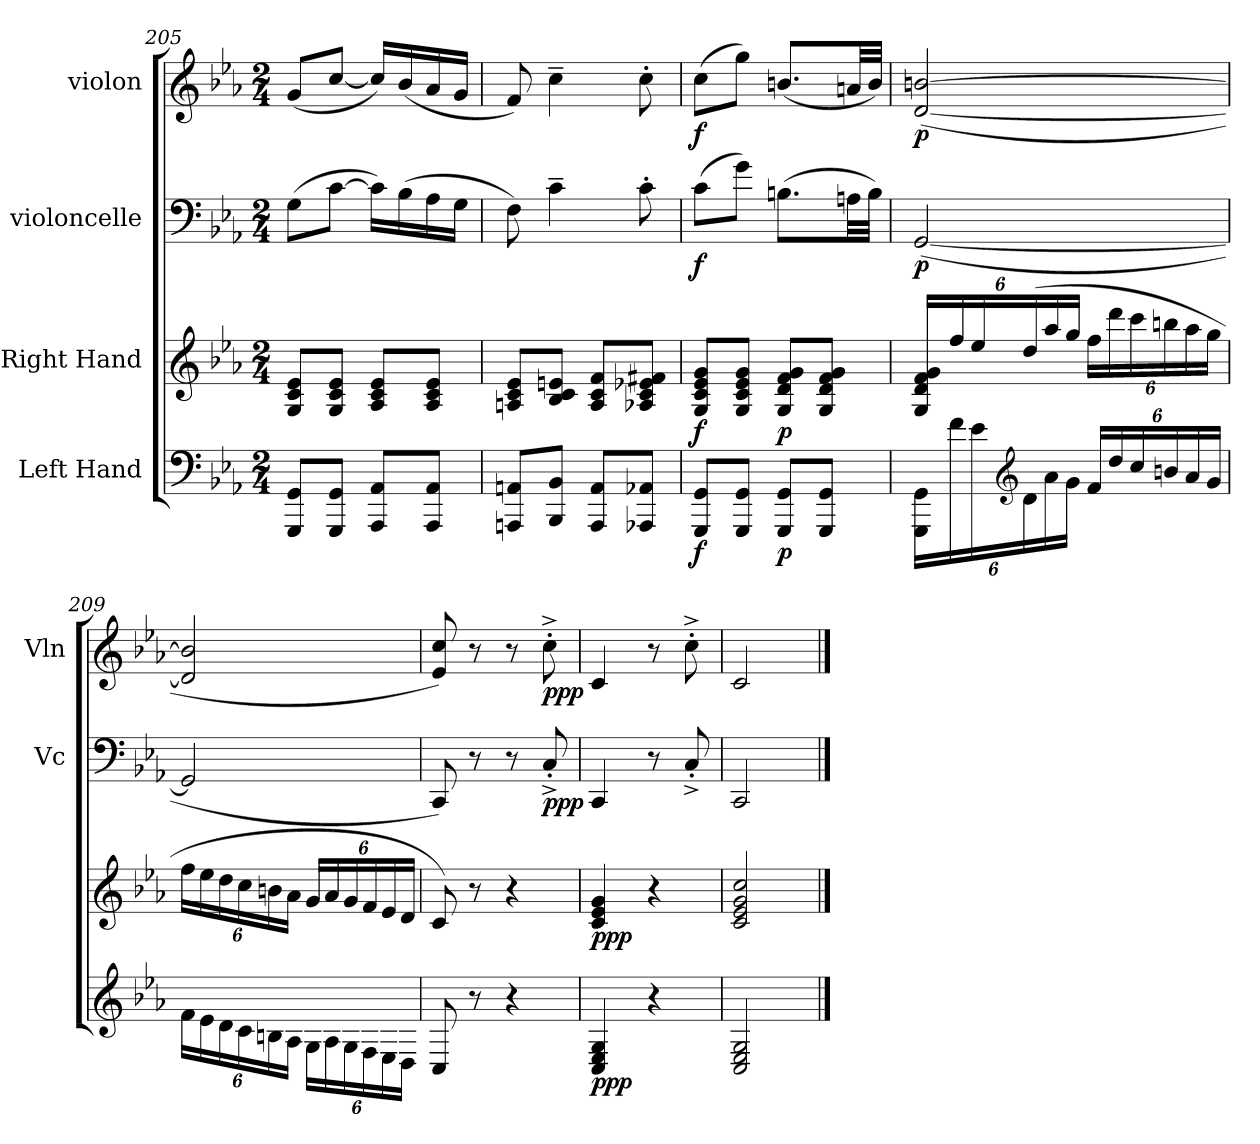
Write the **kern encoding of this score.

**kern	**dynam	**kern	**dynam	**kern	**dynam	**kern	**dynam
*part4	*part4	*part3	*part3	*part2	*part2	*part1	*part1
*staff4	*staff4	*staff3	*staff3	*staff2	*staff2	*staff1	*staff1
*I"Left Hand	*	*I"Right Hand	*	*I"violoncelle	*	*I"violon	*
*	*	*	*	*I'Vc	*	*I'Vln	*
*clefF4	*	*clefG2	*	*clefF4	*	*clefG2	*
*k[b-e-a-]	*	*k[b-e-a-]	*	*k[b-e-a-]	*	*k[b-e-a-]	*
*M2/4	*	*M2/4	*	*M2/4	*	*M2/4	*
=205	=205	=205	=205	=205	=205	=205	=205
8GGG/ 8GG/L	.	8G/ 8c/ 8e-/L	.	(>8G\L	.	(<8g/L	.
8GGG/ 8GG/J	.	8G/ 8c/ 8e-/J	.	[8c\J	.	[8cc/J	.
8AAA-/ 8AA-/L	.	8A-/ 8c/ 8e-/L	.	16c\LL])	.	16cc/LL])	.
.	.	.	.	(>16B-\	.	(<16b-/	.
8AAA-/ 8AA-/J	.	8A-/ 8c/ 8e-/J	.	16A-\	.	16a-/	.
.	.	.	.	16G\JJ	.	16g/JJ	.
=206	=206	=206	=206	=206	=206	=206	=206
8AAAn/ 8AAn/L	.	8An/ 8c/ 8e-/L	.	8F\)	.	8f/)	.
8BBB-/ 8BB-/J	.	8B-/ 8c/ 8en/J	.	4c~\	.	4cc~\	.
8AAA/ 8AA/L	.	8A/ 8c/ 8f/L	.	.	.	.	.
8AAA-X/ 8AA-X/J	.	8A-X/ 8c/ 8e-X/ 8f#X/J	.	8c'\	.	8cc'\	.
=207	=207	=207	=207	=207	=207	=207	=207
!	!LO:DY:b	!	!LO:DY:b	!	!LO:DY:b	!	!LO:DY:b
8GGG/ 8GG/L	f	8G/ 8c/ 8e-/ 8g/L	f	(>8c\L	f	(>8cc\L	f
8GGG/ 8GG/J	.	8G/ 8c/ 8e-/ 8g/J	.	8g\J)	.	8gg\J)	.
!	!LO:DY:b	!	!LO:DY:b	!	!	!	!
8GGG/ 8GG/L	p	8G/ 8d/ 8f/ 8g/L	p	(>8.Bn\L	.	(<8.bn/L	.
8GGG/ 8GG/J	.	8G/ 8d/ 8f/ 8g/J	.	.	.	.	.
.	.	.	.	32An\LL	.	32an/LL	.
.	.	.	.	32B\JJJ)	.	32b/JJJ)	.
!!LO:LB:g=z
=208	=208	=208	=208	=208	=208	=208	=208
*Xbrackettup	*	*Xbrackettup	*	*	*	*	*
!	!	!	!	!	!LO:DY:b	!	!LO:DY:b
24GGG\ 24GG\LL	.	24G/ 24d/ 24f/ 24g/LL	.	(>[2GG/	p	(>[2d/ [2bn/	p
24f\	.	24ff/	.	.	.	.	.
24e-\	.	24ee-/	.	.	.	.	.
*clefG2	*	*	*	*	*	*	*
24d\	.	(>24dd/	.	.	.	.	.
24a-\	.	24aa-/	.	.	.	.	.
24g\JJ	.	24gg/JJ	.	.	.	.	.
24f/LL	.	24ff\LL	.	.	.	.	.
24dd/	.	24ddd\	.	.	.	.	.
24cc/	.	24ccc\	.	.	.	.	.
24bn/	.	24bbn\	.	.	.	.	.
24a-/	.	24aa-\	.	.	.	.	.
24g/JJ	.	24gg\JJ	.	.	.	.	.
=209	=209	=209	=209	=209	=209	=209	=209
24f\LL	.	24ff\LL	.	2GG/]	.	2d/] 2b/]	.
24e-\	.	24ee-\	.	.	.	.	.
24d\	.	24dd\	.	.	.	.	.
24c\	.	24cc\	.	.	.	.	.
24Bn\	.	24bn\	.	.	.	.	.
24A-\JJ	.	24a-\JJ	.	.	.	.	.
24G\LL	.	24g/LL	.	.	.	.	.
24A-\	.	24a-/	.	.	.	.	.
24G\	.	24g/	.	.	.	.	.
24F\	.	24f/	.	.	.	.	.
24E-\	.	24e-/	.	.	.	.	.
24D\JJ	.	24d/JJ	.	.	.	.	.
=210	=210	=210	=210	=210	=210	=210	=210
8C/	.	8c/)	.	8CC/)	.	8e-/ 8cc/)	.
8r	.	8r	.	8r	.	8r	.
4r	.	4r	.	8r	.	8r	.
!	!	!	!	!	!LO:DY:b	!	!LO:DY:b
.	.	.	.	8C'^/	ppp	8cc'^\	ppp
=211	=211	=211	=211	=211	=211	=211	=211
!	!LO:DY:b	!	!LO:DY:b	!	!	!	!
4C/ 4E-/ 4G/	ppp	4c/ 4e-/ 4g/	ppp	4CC/	.	4c/	.
4r	.	4r	.	8r	.	8r	.
.	.	.	.	8C'^/	.	8cc'^\	.
=212	=212	=212	=212	=212	=212	=212	=212
2C/ 2E-/ 2G/	.	2c/ 2e-/ 2g/ 2cc/	.	2CC/	.	2c/	.
==	==	==	==	==	==	==	==
*-	*-	*-	*-	*-	*-	*-	*-
